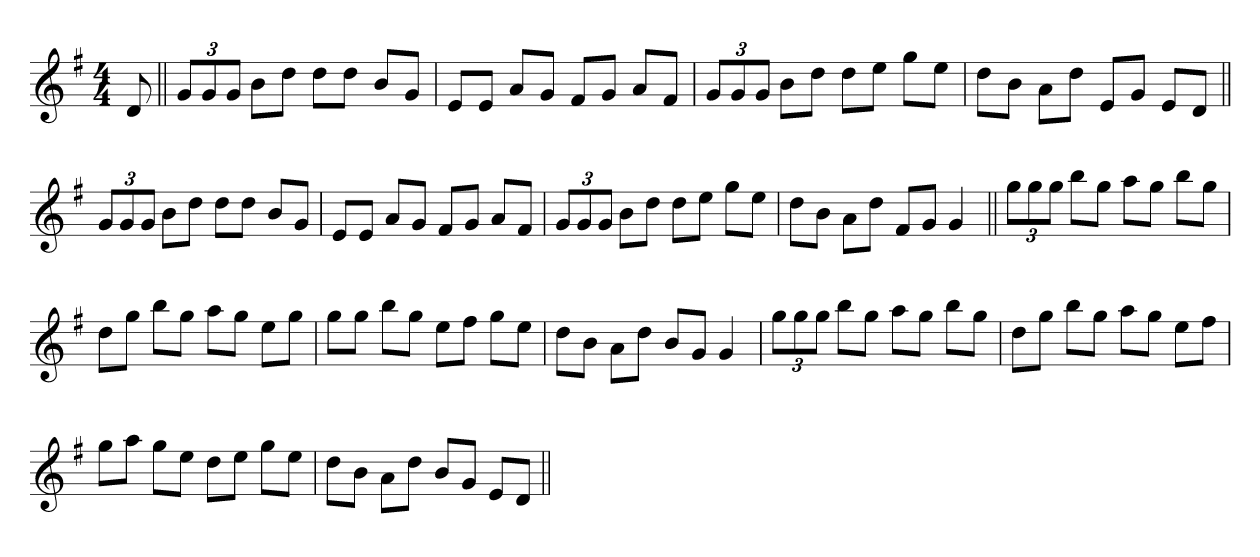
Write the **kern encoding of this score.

**kern
*part1
*staff1
*clefG2
*k[f#]
*G:
*M4/4
=1
8d
=||
12gL
12g
12gJ
8bL
8ddJ
8ddL
8ddJ
8bL
8gJ
=
8eL
8eJ
8aL
8gJ
8f#L
8gJ
8aL
8f#J
=
12gL
12g
12gJ
8bL
8ddJ
8ddL
8eeJ
8ggL
8eeJ
=
8ddL
8bJ
8aL
8ddJ
8eL
8gJ
8eL
8dJ
=||
12gL
12g
12gJ
8bL
8ddJ
8ddL
8ddJ
8bL
8gJ
=
8eL
8eJ
8aL
8gJ
8f#L
8gJ
8aL
8f#J
=
12gL
12g
12gJ
8bL
8ddJ
8ddL
8eeJ
8ggL
8eeJ
=
8ddL
8bJ
8aL
8ddJ
8f#L
8gJ
4g
=||
12ggL
12gg
12ggJ
8bbL
8ggJ
8aaL
8ggJ
8bbL
8ggJ
=
8ddL
8ggJ
8bbL
8ggJ
8aaL
8ggJ
8eeL
8ggJ
=
8ggL
8ggJ
8bbL
8ggJ
8eeL
8ff#J
8ggL
8eeJ
=
8ddL
8bJ
8aL
8ddJ
8bL
8gJ
4g
=
12ggL
12gg
12ggJ
8bbL
8ggJ
8aaL
8ggJ
8bbL
8ggJ
=
8ddL
8ggJ
8bbL
8ggJ
8aaL
8ggJ
8eeL
8ff#J
=
8ggL
8aaJ
8ggL
8eeJ
8ddL
8eeJ
8ggL
8eeJ
=
8ddL
8bJ
8aL
8ddJ
8bL
8gJ
8eL
8dJ
=||
*-
